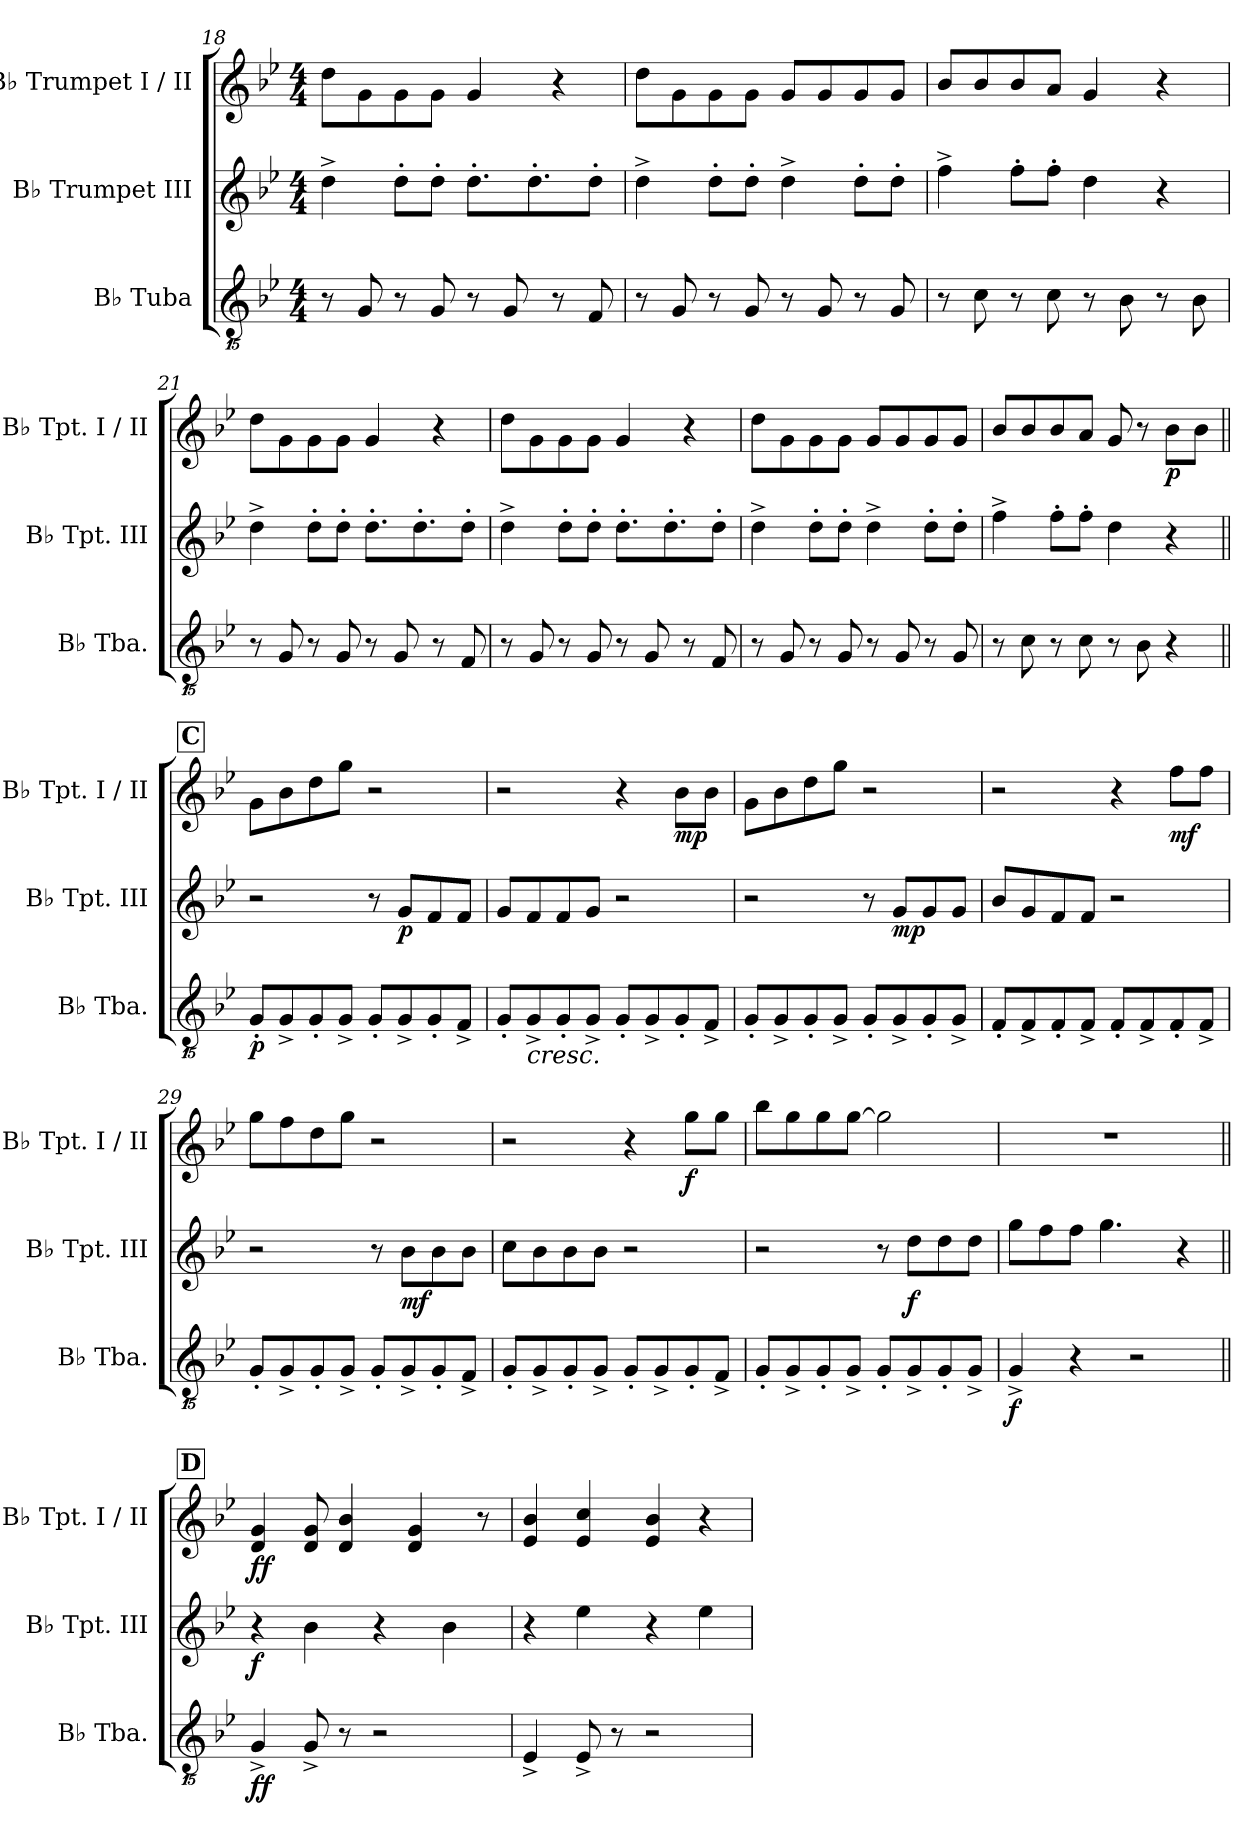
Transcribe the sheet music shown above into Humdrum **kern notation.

**kern	**dynam	**kern	**dynam	**kern	**dynam
*part3	*part3	*part2	*part2	*part1	*part1
*staff3	*staff3	*staff2	*staff2	*staff1	*staff1
*I"B♭ Tuba	*	*I"B♭ Trumpet III	*	*I"B♭ Trumpet I / II	*
*I'B♭ Tba.	*	*I'B♭ Tpt. III	*	*I'B♭ Tpt. I / II	*
*clefGvv2	*	*clefG2	*	*clefG2	*
*ITrd1c2	*	*ITrd1c2	*	*ITrd1c2	*
*k[b-e-a-d-]	*	*k[b-e-a-d-]	*	*k[b-e-a-d-]	*
*M4/4	*	*M4/4	*	*M4/4	*
=18	=18	=18	=18	=18	=18
8r	.	4cc^\	.	8cc\L	.
8FF/	.	.	.	8f\	.
8r	.	8cc'\L	.	8f\	.
8FF/	.	8cc'\J	.	8f\J	.
8r	.	8.cc'\L	.	4f/	.
8FF/	.	.	.	.	.
.	.	8.cc'\	.	.	.
8r	.	.	.	4r	.
8EE-/	.	8cc'\J	.	.	.
=19	=19	=19	=19	=19	=19
8r	.	4cc^\	.	8cc\L	.
8FF/	.	.	.	8f\	.
8r	.	8cc'\L	.	8f\	.
8FF/	.	8cc'\J	.	8f\J	.
8r	.	4cc^\	.	8f/L	.
8FF/	.	.	.	8f/	.
8r	.	8cc'\L	.	8f/	.
8FF/	.	8cc'\J	.	8f/J	.
=20	=20	=20	=20	=20	=20
8r	.	4ee-^\	.	8a-/L	.
8BB-\	.	.	.	8a-/	.
8r	.	8ee-'\L	.	8a-/	.
8BB-\	.	8ee-'\J	.	8g/J	.
8r	.	4cc\	.	4f/	.
8AA-\	.	.	.	.	.
8r	.	4r	.	4r	.
8AA-\	.	.	.	.	.
=21	=21	=21	=21	=21	=21
8r	.	4cc^\	.	8cc\L	.
8FF/	.	.	.	8f\	.
8r	.	8cc'\L	.	8f\	.
8FF/	.	8cc'\J	.	8f\J	.
8r	.	8.cc'\L	.	4f/	.
8FF/	.	.	.	.	.
.	.	8.cc'\	.	.	.
8r	.	.	.	4r	.
8EE-/	.	8cc'\J	.	.	.
=22	=22	=22	=22	=22	=22
8r	.	4cc^\	.	8cc\L	.
8FF/	.	.	.	8f\	.
8r	.	8cc'\L	.	8f\	.
8FF/	.	8cc'\J	.	8f\J	.
8r	.	8.cc'\L	.	4f/	.
8FF/	.	.	.	.	.
.	.	8.cc'\	.	.	.
8r	.	.	.	4r	.
8EE-/	.	8cc'\J	.	.	.
=23	=23	=23	=23	=23	=23
8r	.	4cc^\	.	8cc\L	.
8FF/	.	.	.	8f\	.
8r	.	8cc'\L	.	8f\	.
8FF/	.	8cc'\J	.	8f\J	.
8r	.	4cc^\	.	8f/L	.
8FF/	.	.	.	8f/	.
8r	.	8cc'\L	.	8f/	.
8FF/	.	8cc'\J	.	8f/J	.
=24	=24	=24	=24	=24	=24
8r	.	4ee-^\	.	8a-/L	.
8BB-\	.	.	.	8a-/	.
8r	.	8ee-'\L	.	8a-/	.
8BB-\	.	8ee-'\J	.	8g/J	.
8r	.	4cc\	.	8f/	.
8AA-\	.	.	.	8r	.
!	!	!	!	!	!LO:DY:b
4r	.	4r	.	8a-\L	p
.	.	.	.	8a-\J	.
!!LO:REH:place=s1:a:B:fs=14:t=C
=25||	=25||	=25||	=25||	=25||	=25||
!	!LO:DY:b	!	!	!	!
8FF'/L	p	2r	.	8f\L	.
8FF^/	.	.	.	8a-\	.
8FF'/	.	.	.	8cc\	.
8FF^/J	.	.	.	8ff\J	.
8FF'/L	.	8r	.	2r	.
!	!	!	!LO:DY:b	!	!
8FF^/	.	8f/L	p	.	.
8FF'/	.	8e-/	.	.	.
8EE-^/J	.	8e-/J	.	.	.
=26	=26	=26	=26	=26	=26
8FF'/L	.	8f/L	.	2r	.
!LO:TX:b:i:t=cresc.	!	!	!	!	!
8FF^/	.	8e-/	.	.	.
8FF'/	.	8e-/	.	.	.
8FF^/J	.	8f/J	.	.	.
8FF'/L	.	2r	.	4r	.
8FF^/	.	.	.	.	.
!	!	!	!	!	!LO:DY:b
8FF'/	.	.	.	8a-\L	mp
8EE-^/J	.	.	.	8a-\J	.
=27	=27	=27	=27	=27	=27
8FF'/L	.	2r	.	8f\L	.
8FF^/	.	.	.	8a-\	.
8FF'/	.	.	.	8cc\	.
8FF^/J	.	.	.	8ff\J	.
8FF'/L	.	8r	.	2r	.
!	!	!	!LO:DY:b	!	!
8FF^/	.	8f/L	mp	.	.
8FF'/	.	8f/	.	.	.
8FF^/J	.	8f/J	.	.	.
=28	=28	=28	=28	=28	=28
8EE-'/L	.	8a-/L	.	2r	.
8EE-^/	.	8f/	.	.	.
8EE-'/	.	8e-/	.	.	.
8EE-^/J	.	8e-/J	.	.	.
8EE-'/L	.	2r	.	4r	.
8EE-^/	.	.	.	.	.
!	!	!	!	!	!LO:DY:b
8EE-'/	.	.	.	8ee-\L	mf
8EE-^/J	.	.	.	8ee-\J	.
=29	=29	=29	=29	=29	=29
8FF'/L	.	2r	.	8ff\L	.
8FF^/	.	.	.	8ee-\	.
8FF'/	.	.	.	8cc\	.
8FF^/J	.	.	.	8ff\J	.
8FF'/L	.	8r	.	2r	.
!	!	!	!LO:DY:b	!	!
8FF^/	.	8a-\L	mf	.	.
8FF'/	.	8a-\	.	.	.
8EE-^/J	.	8a-\J	.	.	.
=30	=30	=30	=30	=30	=30
8FF'/L	.	8b-\L	.	2r	.
8FF^/	.	8a-\	.	.	.
8FF'/	.	8a-\	.	.	.
8FF^/J	.	8a-\J	.	.	.
8FF'/L	.	2r	.	4r	.
8FF^/	.	.	.	.	.
!	!	!	!	!	!LO:DY:b
8FF'/	.	.	.	8ff\L	f
8EE-^/J	.	.	.	8ff\J	.
=31	=31	=31	=31	=31	=31
8FF'/L	.	2r	.	8aa-\L	.
8FF^/	.	.	.	8ff\	.
8FF'/	.	.	.	8ff\	.
8FF^/J	.	.	.	[8ff\J	.
8FF'/L	.	8r	.	2ff\]	.
!	!	!	!LO:DY:b	!	!
8FF^/	.	8cc\L	f	.	.
8FF'/	.	8cc\	.	.	.
8FF^/J	.	8cc\J	.	.	.
=32	=32	=32	=32	=32	=32
!	!LO:DY:b	!	!	!	!
4FF^/	f	8ff\L	.	1r	.
.	.	8ee-\	.	.	.
4r	.	8ee-\J	.	.	.
.	.	4.ff\	.	.	.
2r	.	.	.	.	.
.	.	4r	.	.	.
!!LO:REH:place=s1:a:B:fs=14:t=D
=33||	=33||	=33||	=33||	=33||	=33||
!	!LO:DY:b	!	!LO:DY:b	!	!LO:DY:b
4FF^/	ff	4r	f	4c/ 4f/	ff
8FF^/	.	4a-\	.	8c/ 8f/	.
8r	.	.	.	4c/ 4a-/	.
2r	.	4r	.	.	.
.	.	.	.	4c/ 4f/	.
.	.	4a-\	.	.	.
.	.	.	.	8r	.
=34	=34	=34	=34	=34	=34
4DD-^/	.	4r	.	4d-/ 4a-/	.
8DD-^/	.	4dd-\	.	4d-/ 4b-/	.
8r	.	.	.	.	.
2r	.	4r	.	4d-/ 4a-/	.
.	.	4dd-\	.	4r	.
=	=	=	=	=	=
*-	*-	*-	*-	*-	*-
